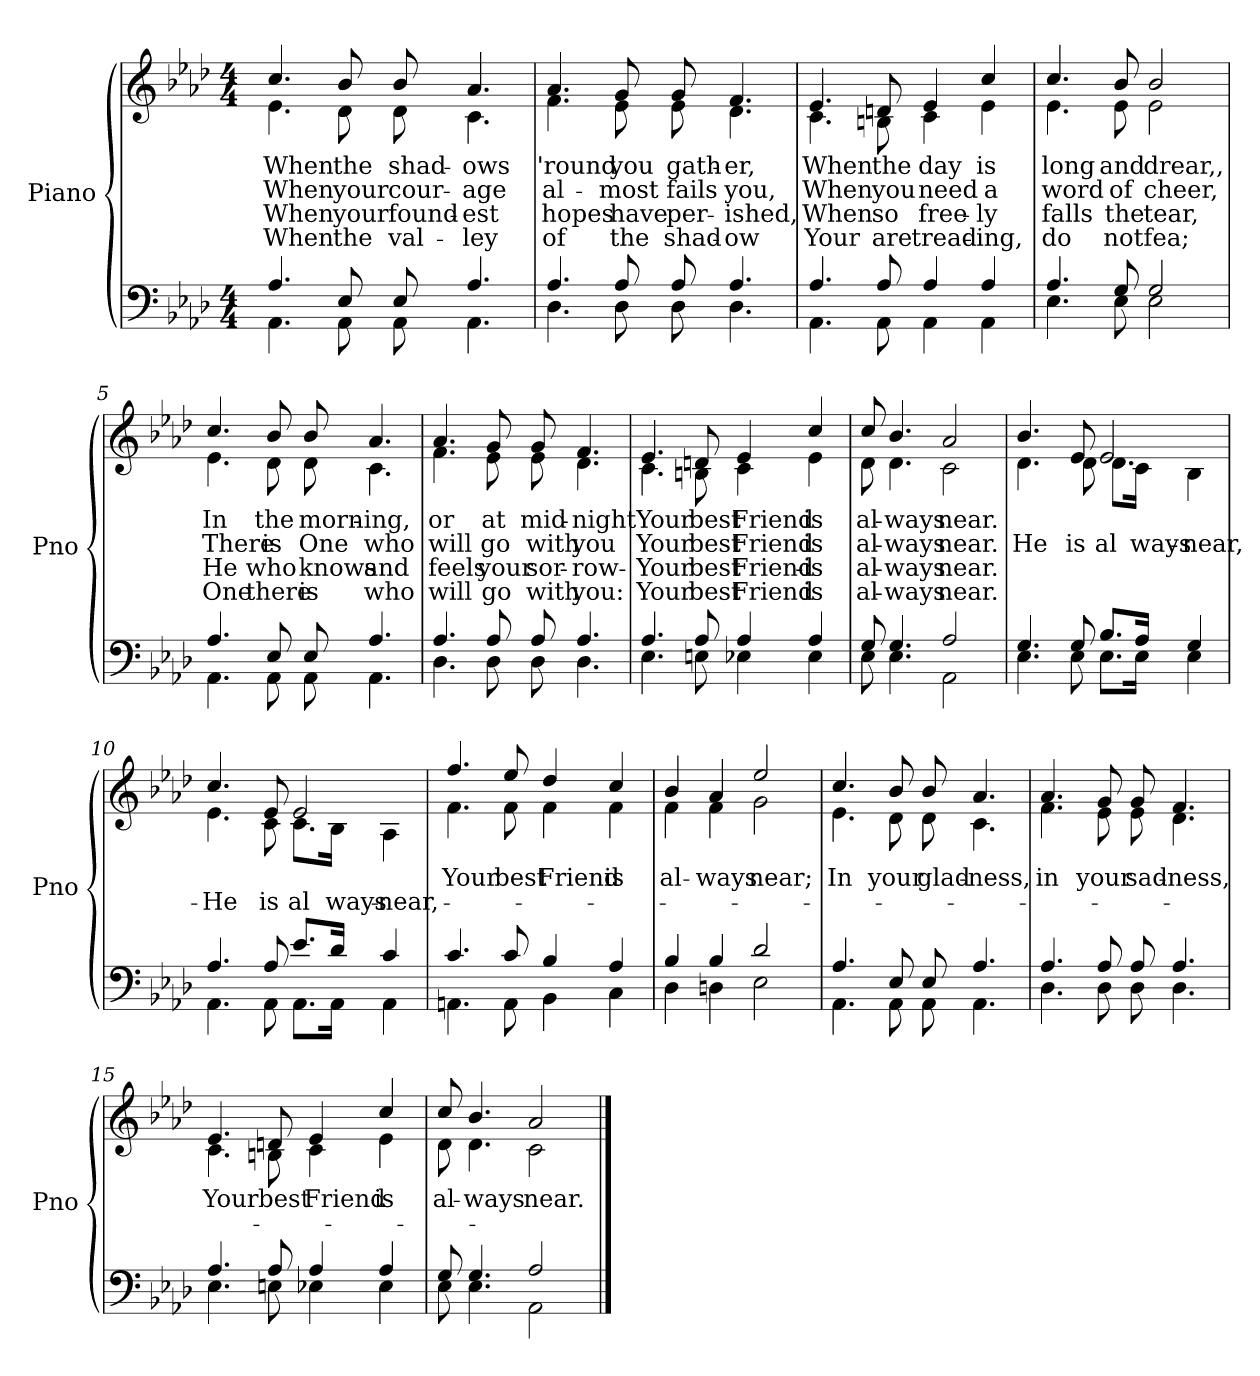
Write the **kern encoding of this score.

**kern	**kern	**text	**text	**text	**text
*part1	*part1	*part1	*part1	*part1	*part1
*staff2	*staff1	*staff1	*staff1	*staff1	*staff1
*I"Piano	*	*	*	*	*
*I'Pno	*	*	*	*	*
*clefF4	*clefG2	*	*	*	*
*k[b-e-a-d-]	*k[b-e-a-d-]	*	*	*	*
*A-:	*A-:	*	*	*	*
*M4/4	*M4/4	*	*	*	*
=1	=1	=1	=1	=1	=1
.	8qcc/yy	1.	2.	3.	4.
*^	*^	*	*	*	*
*	*^	*	*	*	*	*	*
1ryy	4.A-/	4.AA-\	4.cc/	4.e-\	When	When	When	When
.	8E-/	8AA-\	8b-/	8d-\	the	your	your	the
.	8E-/	8AA-\	8b-/	8d-\	shad-	cour-	found-	val-
.	4.A-/	4.AA-\	4.a-/	4.c\	-ows	-age	-est	-ley
=2	=2	=2	=2	=2	=2	=2	=2	=2
1ryy	4.A-/	4.D-\	4.a-/	4.f\	'round	al-	hopes	of
.	8A-/	8D-\	8g/	8e-\	you	-most	have	the
.	8A-/	8D-\	8g/	8e-\	gath-	fails	per-	shad-
.	4.A-/	4.D-\	4.f/	4.d-\	-er,	you,	-ished,	-ow
!!LO:LB:g=z	!!
=3	=3	=3	=3	=3	=3	=3	=3	=3
1ryy	4.A-/	4.AA-\	4.e-/	4.c\	When	When	When	Your
.	8A-/	8AA-\	8dn/	8Bn\	the	you	so	are
.	4A-/	4AA-\	4e-/	4c\	day	need	free-	tread-
.	4A-/	4AA-\	4cc/	4e-\	is	a	-ly	-ing,
=4	=4	=4	=4	=4	=4	=4	=4	=4
1ryy	4.A-/	4.E-\	4.cc/	4.e-\	long	word	falls	do
.	8G/	8E-\	8b-/	8e-\	and	of	the	not
.	2G/	2E-\	2b-/	2e-\	drear,,	cheer,	tear,	fea;
!!LO:LB:g=z	!!
=5	=5	=5	=5	=5	=5	=5	=5	=5
1ryy	4.A-/	4.AA-\	4.cc/	4.e-\	In	There	He	One
.	8E-/	8AA-\	8b-/	8d-\	the	is	who	there
.	8E-/	8AA-\	8b-/	8d-\	morn-	One	knows	is
.	4.A-/	4.AA-\	4.a-/	4.c\	-ing,	who	and	who
=6	=6	=6	=6	=6	=6	=6	=6	=6
1ryy	4.A-/	4.D-\	4.a-/	4.f\	or	will	feels	will
.	8A-/	8D-\	8g/	8e-\	at	go	your	go
.	8A-/	8D-\	8g/	8e-\	mid-	with	sor-	with
.	4.A-/	4.D-\	4.f/	4.d-\	-night	you	-row-	you:
!!LO:PB:g=z	!!
=7	=7	=7	=7	=7	=7	=7	=7	=7
1ryy	4.A-/	4.E-\	4.e-/	4.c\	Your	Your	Your	Your
.	8A-/	8En\	8dn/	8Bn\	best	best	best	best
.	4A-/	4E-X\	4e-/	4c\	Friend	Friend	Friend-	Friend
.	4A-/	4E-\	4cc/	4e-\	is	is	is	is
=8	=8	=8	=8	=8	=8	=8	=8	=8
1ryy	8G/	8E-\	8cc/	8d-\	al-	al-	al-	al-
.	4.G/	4.E-\	4.b-/	4.d-\	-ways	-ways	-ways	-ways
.	2A-/	2AA-\	2a-/	2c\	near.	near.	near.	near.
!!LO:LB:g=z	!!
=9	=9	=9	=9	=9	=9	=9	=9	=9
1ryy	4.G/	4.E-\	4.b-/	4.d-\	.	He	.	.
.	8G/	8E-\	8e-/	8d-\	.	is	.	.
.	8.B-/L	8.E-\L	2e-/	8.d-\L	.	al-	.	.
.	16A-/Jk	16E-\Jk	.	16c\Jk	.	-ways	.	.
.	4G/	4E-\	.	4B-\	.	near,	.	.
=10	=10	=10	=10	=10	=10	=10	=10	=10
1ryy	4.A-/	4.AA-\	4.cc/	4.e-\	.	He	.	.
.	8A-/	8AA-\	8e-/	8c\	.	is	.	.
.	8.e-/L	8.AA-\L	2e-/	8.c\L	.	al-	.	.
.	16d-/Jk	16AA-\Jk	.	16B-\Jk	.	-ways	.	.
.	4c/	4AA-\	.	4A-\	.	near,	.	.
!!LO:LB:g=z	!!
=11	=11	=11	=11	=11	=11	=11	=11	=11
1ryy	4.c/	4.AAn\	4.ff/	4.f\	Your	.	.	.
.	8c/	8AA\	8ee-/	8f\	best	.	.	.
.	4B-/	4BB-\	4dd-/	4f\	Friend	.	.	.
.	4A-/	4C\	4cc/	4f\	is	.	.	.
=12	=12	=12	=12	=12	=12	=12	=12	=12
1ryy	4B-/	4D-\	4b-/	4f\	al-	.	.	.
.	4B-/	4Dn\	4a-/	4f\	-ways	.	.	.
.	2d-/	2E-\	2ee-/	2g\	near;	.	.	.
=13	=13	=13	=13	=13	=13	=13	=13	=13
1ryy	4.A-/	4.AA-\	4.cc/	4.e-\	In	.	.	.
.	8E-/	8AA-\	8b-/	8d-\	your	.	.	.
.	8E-/	8AA-\	8b-/	8d-\	glad-	.	.	.
.	4.A-/	4.AA-\	4.a-/	4.c\	-ness,	.	.	.
!!LO:LB:g=z	!!
=14	=14	=14	=14	=14	=14	=14	=14	=14
1ryy	4.A-/	4.D-\	4.a-/	4.f\	in	.	.	.
.	8A-/	8D-\	8g/	8e-\	your	.	.	.
.	8A-/	8D-\	8g/	8e-\	sad-	.	.	.
.	4.A-/	4.D-\	4.f/	4.d-\	-ness,	.	.	.
=15	=15	=15	=15	=15	=15	=15	=15	=15
1ryy	4.A-/	4.E-\	4.e-/	4.c\	Your	.	.	.
.	8A-/	8En\	8dn/	8Bn\	best	.	.	.
.	4A-/	4E-X\	4e-/	4c\	Friend	.	.	.
.	4A-/	4E-\	4cc/	4e-\	is	.	.	.
=16	=16	=16	=16	=16	=16	=16	=16	=16
1ryy	8G/	8E-\	8cc/	8d-\	al-	.	.	.
.	4.G/	4.E-\	4.b-/	4.d-\	-ways	.	.	.
.	2A-/	2AA-\	2a-/	2c\	near.	.	.	.
*v	*v	*v	*	*	*	*	*	*
*	*v	*v	*	*	*	*
==	==	==	==	==	==
*-	*-	*-	*-	*-	*-
